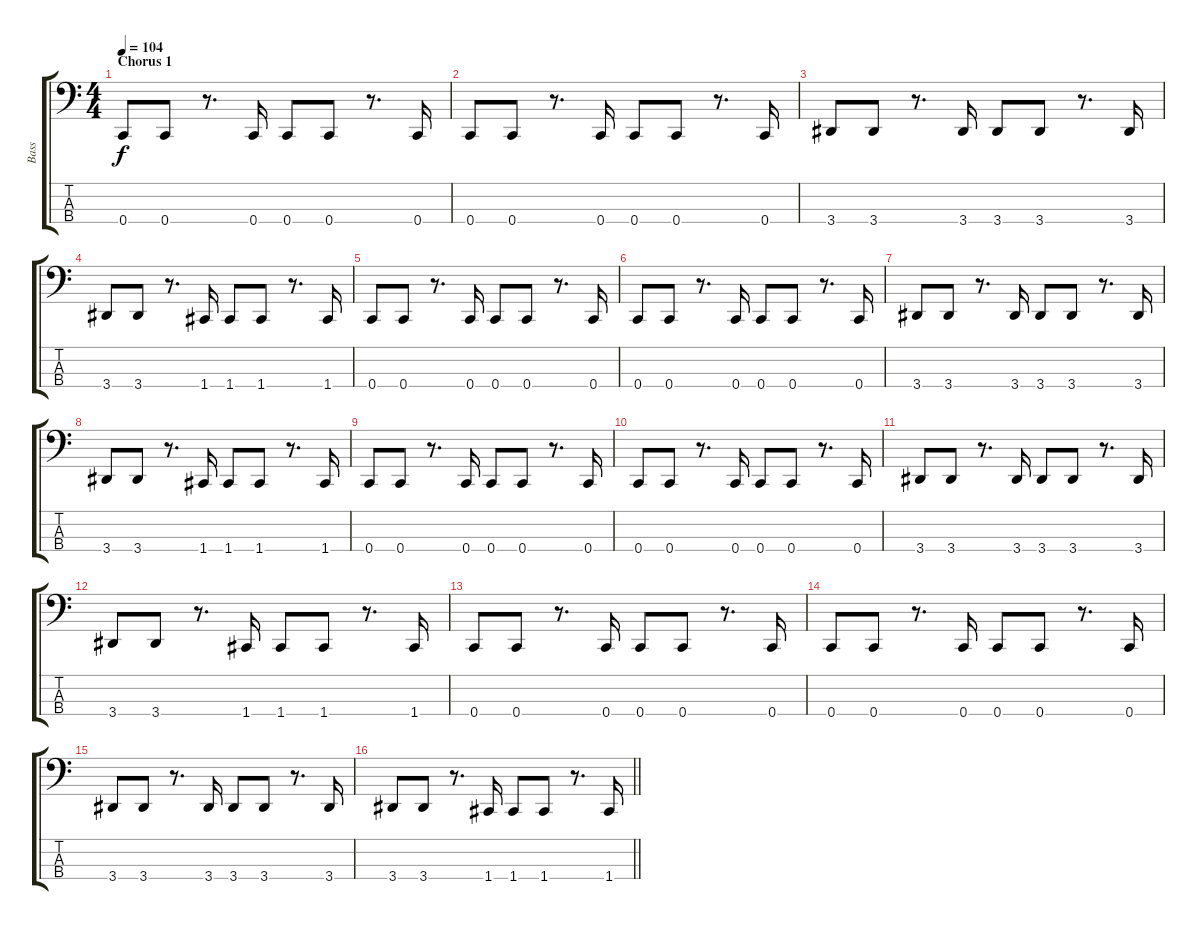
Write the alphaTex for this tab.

\track ("Bass" "Bass") {instrument electricbassfinger}
\staff {score tabs}
\tuning (F2 C2 G1 C1) {hide}
\ts (4 4)
\section ("" "Chorus 1")
\tempo 104
\clef f4
\ks c
0.4.8{dy f} 0.4.8 r.8{d} 0.4.16 0.4.8 0.4.8 r.8{d} 0.4.16 |
0.4.8 0.4.8 r.8{d} 0.4.16 0.4.8 0.4.8 r.8{d} 0.4.16 |
3.4.8 3.4.8 r.8{d} 3.4.16 3.4.8 3.4.8 r.8{d} 3.4.16 |
3.4.8 3.4.8 r.8{d} 1.4.16 1.4.8 1.4.8 r.8{d} 1.4.16 |
0.4.8 0.4.8 r.8{d} 0.4.16 0.4.8 0.4.8 r.8{d} 0.4.16 |
0.4.8 0.4.8 r.8{d} 0.4.16 0.4.8 0.4.8 r.8{d} 0.4.16 |
3.4.8 3.4.8 r.8{d} 3.4.16 3.4.8 3.4.8 r.8{d} 3.4.16 |
3.4.8 3.4.8 r.8{d} 1.4.16 1.4.8 1.4.8 r.8{d} 1.4.16 |
0.4.8 0.4.8 r.8{d} 0.4.16 0.4.8 0.4.8 r.8{d} 0.4.16 |
0.4.8 0.4.8 r.8{d} 0.4.16 0.4.8 0.4.8 r.8{d} 0.4.16 |
3.4.8 3.4.8 r.8{d} 3.4.16 3.4.8 3.4.8 r.8{d} 3.4.16 |
3.4.8 3.4.8 r.8{d} 1.4.16 1.4.8 1.4.8 r.8{d} 1.4.16 |
0.4.8 0.4.8 r.8{d} 0.4.16 0.4.8 0.4.8 r.8{d} 0.4.16 |
0.4.8 0.4.8 r.8{d} 0.4.16 0.4.8 0.4.8 r.8{d} 0.4.16 |
3.4.8 3.4.8 r.8{d} 3.4.16 3.4.8 3.4.8 r.8{d} 3.4.16 |
\barLineRight lightlight
3.4.8 3.4.8 r.8{d} 1.4.16 1.4.8 1.4.8 r.8{d} 1.4.16
